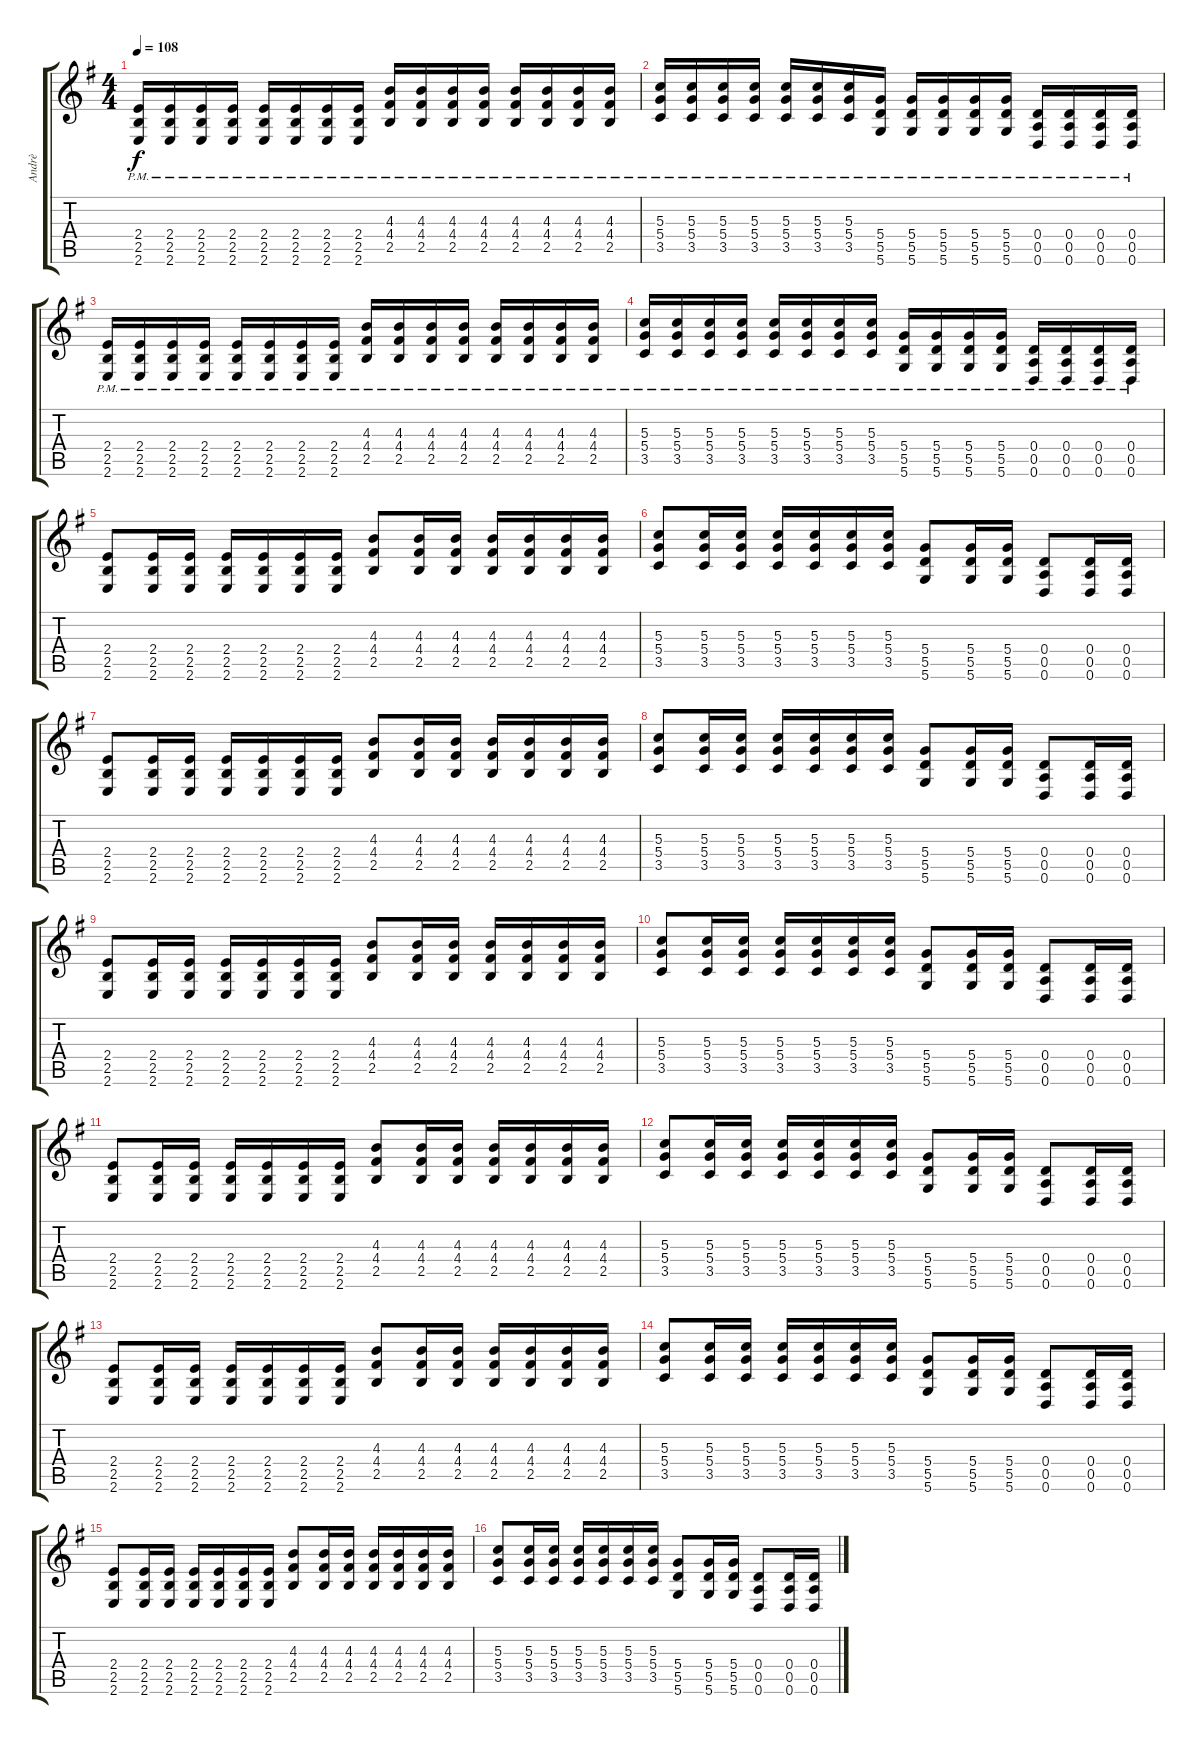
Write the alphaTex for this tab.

\track ("Andrè" "Andrè") {instrument distortionguitar}
\staff {score tabs}
\tuning (E4 B3 G3 D3 A2 D2) {hide}
\ts (4 4)
\tempo 108
\clef g2
\ks g
(2.4{pm} 2.5{pm} 2.6{pm}).16{dy f} (2.4{pm} 2.5{pm} 2.6{pm}).16 (2.4{pm} 2.5{pm} 2.6{pm}).16 (2.4{pm} 2.5{pm} 2.6{pm}).16 (2.4{pm} 2.5{pm} 2.6{pm}).16 (2.4{pm} 2.5{pm} 2.6{pm}).16 (2.4{pm} 2.5{pm} 2.6{pm}).16 (2.4{pm} 2.5{pm} 2.6{pm}).16 (4.3{pm} 4.4{pm} 2.5{pm}).16 (4.3{pm} 4.4{pm} 2.5{pm}).16 (4.3{pm} 4.4{pm} 2.5{pm}).16 (4.3{pm} 4.4{pm} 2.5{pm}).16 (4.3{pm} 4.4{pm} 2.5{pm}).16 (4.3{pm} 4.4{pm} 2.5{pm}).16 (4.3{pm} 4.4{pm} 2.5{pm}).16 (4.3{pm} 4.4{pm} 2.5{pm}).16 |
(5.3{pm} 5.4{pm} 3.5{pm}).16 (5.3{pm} 5.4{pm} 3.5{pm}).16 (5.3{pm} 5.4{pm} 3.5{pm}).16 (5.3{pm} 5.4{pm} 3.5{pm}).16 (5.3{pm} 5.4{pm} 3.5{pm}).16 (5.3{pm} 5.4{pm} 3.5{pm}).16 (5.3{pm} 5.4{pm} 3.5{pm}).16 (5.4{pm} 5.5{pm} 5.6).16 (5.4{pm} 5.5{pm} 5.6).16 (5.4{pm} 5.5{pm} 5.6).16 (5.4{pm} 5.5{pm} 5.6).16 (5.4{pm} 5.5{pm} 5.6).16 (0.4{pm} 0.5{pm} 0.6).16 (0.4{pm} 0.5{pm} 0.6).16 (0.4{pm} 0.5{pm} 0.6).16 (0.4{pm} 0.5{pm} 0.6).16 |
(2.4{pm} 2.5{pm} 2.6{pm}).16 (2.4{pm} 2.5{pm} 2.6{pm}).16 (2.4{pm} 2.5{pm} 2.6{pm}).16 (2.4{pm} 2.5{pm} 2.6{pm}).16 (2.4{pm} 2.5{pm} 2.6{pm}).16 (2.4{pm} 2.5{pm} 2.6{pm}).16 (2.4{pm} 2.5{pm} 2.6{pm}).16 (2.4{pm} 2.5{pm} 2.6{pm}).16 (4.3{pm} 4.4{pm} 2.5{pm}).16 (4.3{pm} 4.4{pm} 2.5{pm}).16 (4.3{pm} 4.4{pm} 2.5{pm}).16 (4.3{pm} 4.4{pm} 2.5{pm}).16 (4.3{pm} 4.4{pm} 2.5{pm}).16 (4.3{pm} 4.4{pm} 2.5{pm}).16 (4.3{pm} 4.4{pm} 2.5{pm}).16 (4.3{pm} 4.4{pm} 2.5{pm}).16 |
(5.3{pm} 5.4{pm} 3.5{pm}).16 (5.3{pm} 5.4{pm} 3.5{pm}).16 (5.3{pm} 5.4{pm} 3.5{pm}).16 (5.3{pm} 5.4{pm} 3.5{pm}).16 (5.3{pm} 5.4{pm} 3.5{pm}).16 (5.3{pm} 5.4{pm} 3.5{pm}).16 (5.3{pm} 5.4{pm} 3.5{pm}).16 (5.3{pm} 5.4{pm} 3.5{pm}).16 (5.4{pm} 5.5{pm} 5.6).16 (5.4{pm} 5.5{pm} 5.6).16 (5.4{pm} 5.5{pm} 5.6).16 (5.4{pm} 5.5{pm} 5.6).16 (0.4{pm} 0.5{pm} 0.6).16 (0.4{pm} 0.5{pm} 0.6).16 (0.4{pm} 0.5{pm} 0.6).16 (0.4{pm} 0.5{pm} 0.6).16 |
(2.4 2.5 2.6).8 (2.4 2.5 2.6).16 (2.4 2.5 2.6).16 (2.4 2.5 2.6).16 (2.4 2.5 2.6).16 (2.4 2.5 2.6).16 (2.4 2.5 2.6).16 (4.3 4.4 2.5).8 (4.3 4.4 2.5).16 (4.3 4.4 2.5).16 (4.3 4.4 2.5).16 (4.3 4.4 2.5).16 (4.3 4.4 2.5).16 (4.3 4.4 2.5).16 |
(5.3 5.4 3.5).8 (5.3 5.4 3.5).16 (5.3 5.4 3.5).16 (5.3 5.4 3.5).16 (5.3 5.4 3.5).16 (5.3 5.4 3.5).16 (5.3 5.4 3.5).16 (5.4 5.5 5.6).8 (5.4 5.5 5.6).16 (5.4 5.5 5.6).16 (0.4 0.5 0.6).8 (0.4 0.5 0.6).16 (0.4 0.5 0.6).16 |
(2.4 2.5 2.6).8 (2.4 2.5 2.6).16 (2.4 2.5 2.6).16 (2.4 2.5 2.6).16 (2.4 2.5 2.6).16 (2.4 2.5 2.6).16 (2.4 2.5 2.6).16 (4.3 4.4 2.5).8 (4.3 4.4 2.5).16 (4.3 4.4 2.5).16 (4.3 4.4 2.5).16 (4.3 4.4 2.5).16 (4.3 4.4 2.5).16 (4.3 4.4 2.5).16 |
(5.3 5.4 3.5).8 (5.3 5.4 3.5).16 (5.3 5.4 3.5).16 (5.3 5.4 3.5).16 (5.3 5.4 3.5).16 (5.3 5.4 3.5).16 (5.3 5.4 3.5).16 (5.4 5.5 5.6).8 (5.4 5.5 5.6).16 (5.4 5.5 5.6).16 (0.4 0.5 0.6).8 (0.4 0.5 0.6).16 (0.4 0.5 0.6).16 |
(2.4 2.5 2.6).8 (2.4 2.5 2.6).16 (2.4 2.5 2.6).16 (2.4 2.5 2.6).16 (2.4 2.5 2.6).16 (2.4 2.5 2.6).16 (2.4 2.5 2.6).16 (4.3 4.4 2.5).8 (4.3 4.4 2.5).16 (4.3 4.4 2.5).16 (4.3 4.4 2.5).16 (4.3 4.4 2.5).16 (4.3 4.4 2.5).16 (4.3 4.4 2.5).16 |
(5.3 5.4 3.5).8 (5.3 5.4 3.5).16 (5.3 5.4 3.5).16 (5.3 5.4 3.5).16 (5.3 5.4 3.5).16 (5.3 5.4 3.5).16 (5.3 5.4 3.5).16 (5.4 5.5 5.6).8 (5.4 5.5 5.6).16 (5.4 5.5 5.6).16 (0.4 0.5 0.6).8 (0.4 0.5 0.6).16 (0.4 0.5 0.6).16 |
(2.4 2.5 2.6).8 (2.4 2.5 2.6).16 (2.4 2.5 2.6).16 (2.4 2.5 2.6).16 (2.4 2.5 2.6).16 (2.4 2.5 2.6).16 (2.4 2.5 2.6).16 (4.3 4.4 2.5).8 (4.3 4.4 2.5).16 (4.3 4.4 2.5).16 (4.3 4.4 2.5).16 (4.3 4.4 2.5).16 (4.3 4.4 2.5).16 (4.3 4.4 2.5).16 |
(5.3 5.4 3.5).8 (5.3 5.4 3.5).16 (5.3 5.4 3.5).16 (5.3 5.4 3.5).16 (5.3 5.4 3.5).16 (5.3 5.4 3.5).16 (5.3 5.4 3.5).16 (5.4 5.5 5.6).8 (5.4 5.5 5.6).16 (5.4 5.5 5.6).16 (0.4 0.5 0.6).8 (0.4 0.5 0.6).16 (0.4 0.5 0.6).16 |
(2.4 2.5 2.6).8 (2.4 2.5 2.6).16 (2.4 2.5 2.6).16 (2.4 2.5 2.6).16 (2.4 2.5 2.6).16 (2.4 2.5 2.6).16 (2.4 2.5 2.6).16 (4.3 4.4 2.5).8 (4.3 4.4 2.5).16 (4.3 4.4 2.5).16 (4.3 4.4 2.5).16 (4.3 4.4 2.5).16 (4.3 4.4 2.5).16 (4.3 4.4 2.5).16 |
(5.3 5.4 3.5).8 (5.3 5.4 3.5).16 (5.3 5.4 3.5).16 (5.3 5.4 3.5).16 (5.3 5.4 3.5).16 (5.3 5.4 3.5).16 (5.3 5.4 3.5).16 (5.4 5.5 5.6).8 (5.4 5.5 5.6).16 (5.4 5.5 5.6).16 (0.4 0.5 0.6).8 (0.4 0.5 0.6).16 (0.4 0.5 0.6).16 |
(2.4 2.5 2.6).8 (2.4 2.5 2.6).16 (2.4 2.5 2.6).16 (2.4 2.5 2.6).16 (2.4 2.5 2.6).16 (2.4 2.5 2.6).16 (2.4 2.5 2.6).16 (4.3 4.4 2.5).8 (4.3 4.4 2.5).16 (4.3 4.4 2.5).16 (4.3 4.4 2.5).16 (4.3 4.4 2.5).16 (4.3 4.4 2.5).16 (4.3 4.4 2.5).16 |
(5.3 5.4 3.5).8 (5.3 5.4 3.5).16 (5.3 5.4 3.5).16 (5.3 5.4 3.5).16 (5.3 5.4 3.5).16 (5.3 5.4 3.5).16 (5.3 5.4 3.5).16 (5.4 5.5 5.6).8 (5.4 5.5 5.6).16 (5.4 5.5 5.6).16 (0.4 0.5 0.6).8 (0.4 0.5 0.6).16 (0.4 0.5 0.6).16
